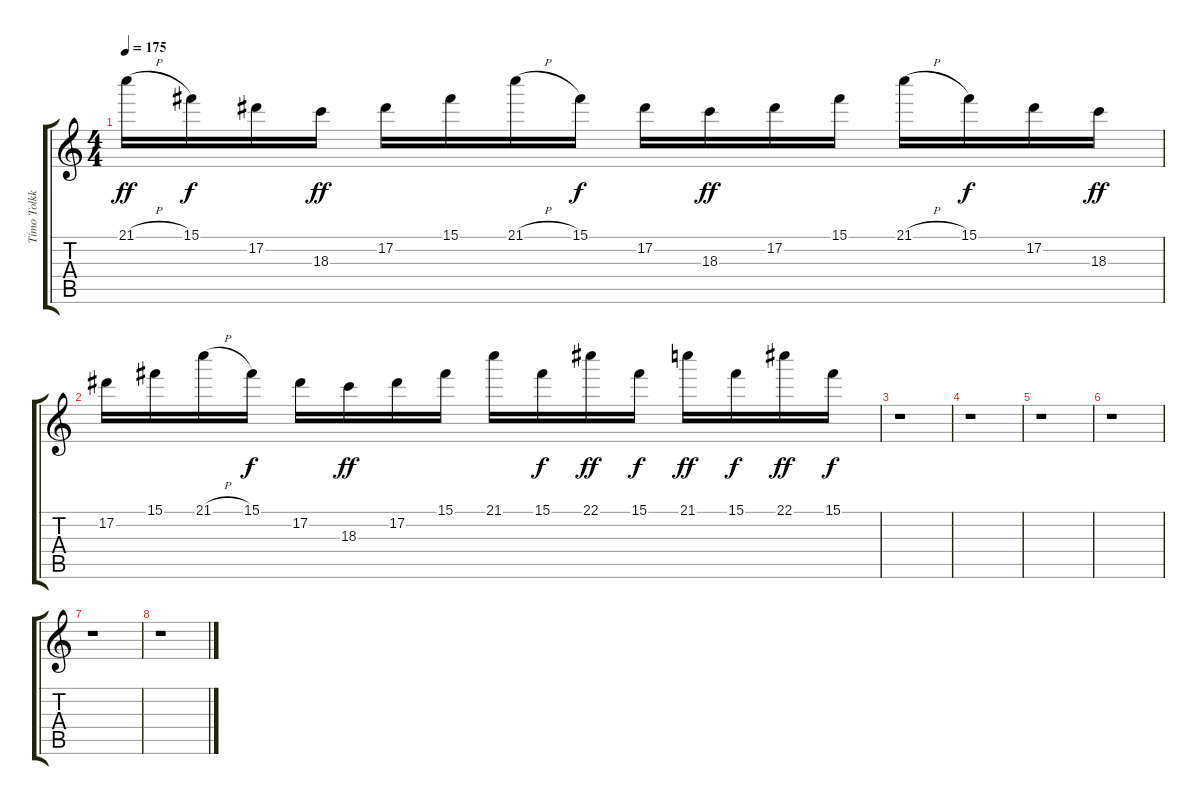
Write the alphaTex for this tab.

\track ("Timo Tolkki Rhyt" "Timo Tolkk") {instrument distortionguitar}
\staff {score tabs}
\tuning (Eb4 Bb3 Gb3 Db3 Ab2 Eb2) {hide}
\ts (4 4)
\tempo 175
\clef g2
\ks c
21.1{h}.16{dy ff} 15.1.16{dy f} 17.2.16 18.3.16{dy ff} 17.2.16 15.1.16 21.1{h}.16 15.1.16{dy f} 17.2.16 18.3.16{dy ff} 17.2.16 15.1.16 21.1{h}.16 15.1.16{dy f} 17.2.16 18.3.16{dy ff} |
17.2.16 15.1.16 21.1{h}.16 15.1.16{dy f} 17.2.16 18.3.16{dy ff} 17.2.16 15.1.16 21.1.16 15.1.16{dy f} 22.1.16{dy ff} 15.1.16{dy f} 21.1.16{dy ff} 15.1.16{dy f} 22.1.16{dy ff} 15.1.16{dy f} |
r.1 |
r.1 |
r.1 |
r.1 |
r.1 |
r.1
